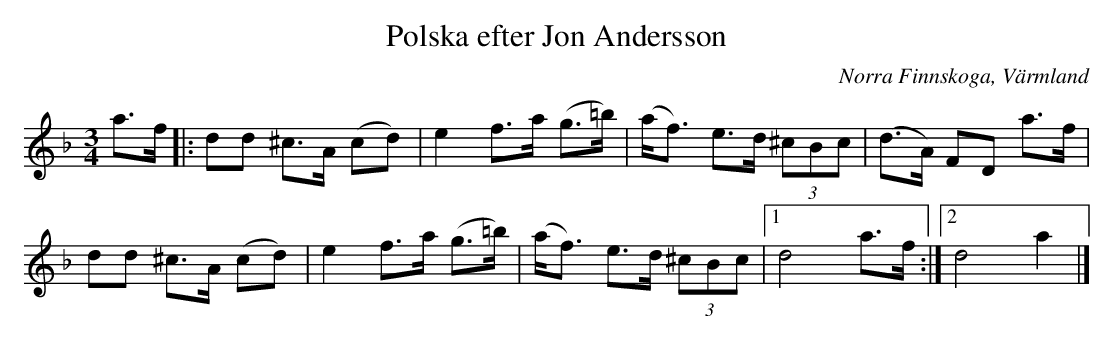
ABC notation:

X:1
T:Polska efter Jon Andersson
O:Norra Finnskoga, Värmland
M:3/4
L:1/8
K:Dm
a3/2f/2|:dd ^c3/2A/2 (cd)|e2 f3/2a/2 (g3/2=b/2)| (a/2f3/2) e3/2d/2 (3^cBc|(d3/2A/2) FD a3/2f/2|
dd ^c3/2A/2 (cd)|e2 f3/2a/2 (g3/2=b/2)| (a/2f3/2) e3/2d/2 (3^cBc|1 d4  a3/2f/2:|2 d4  a2|]
